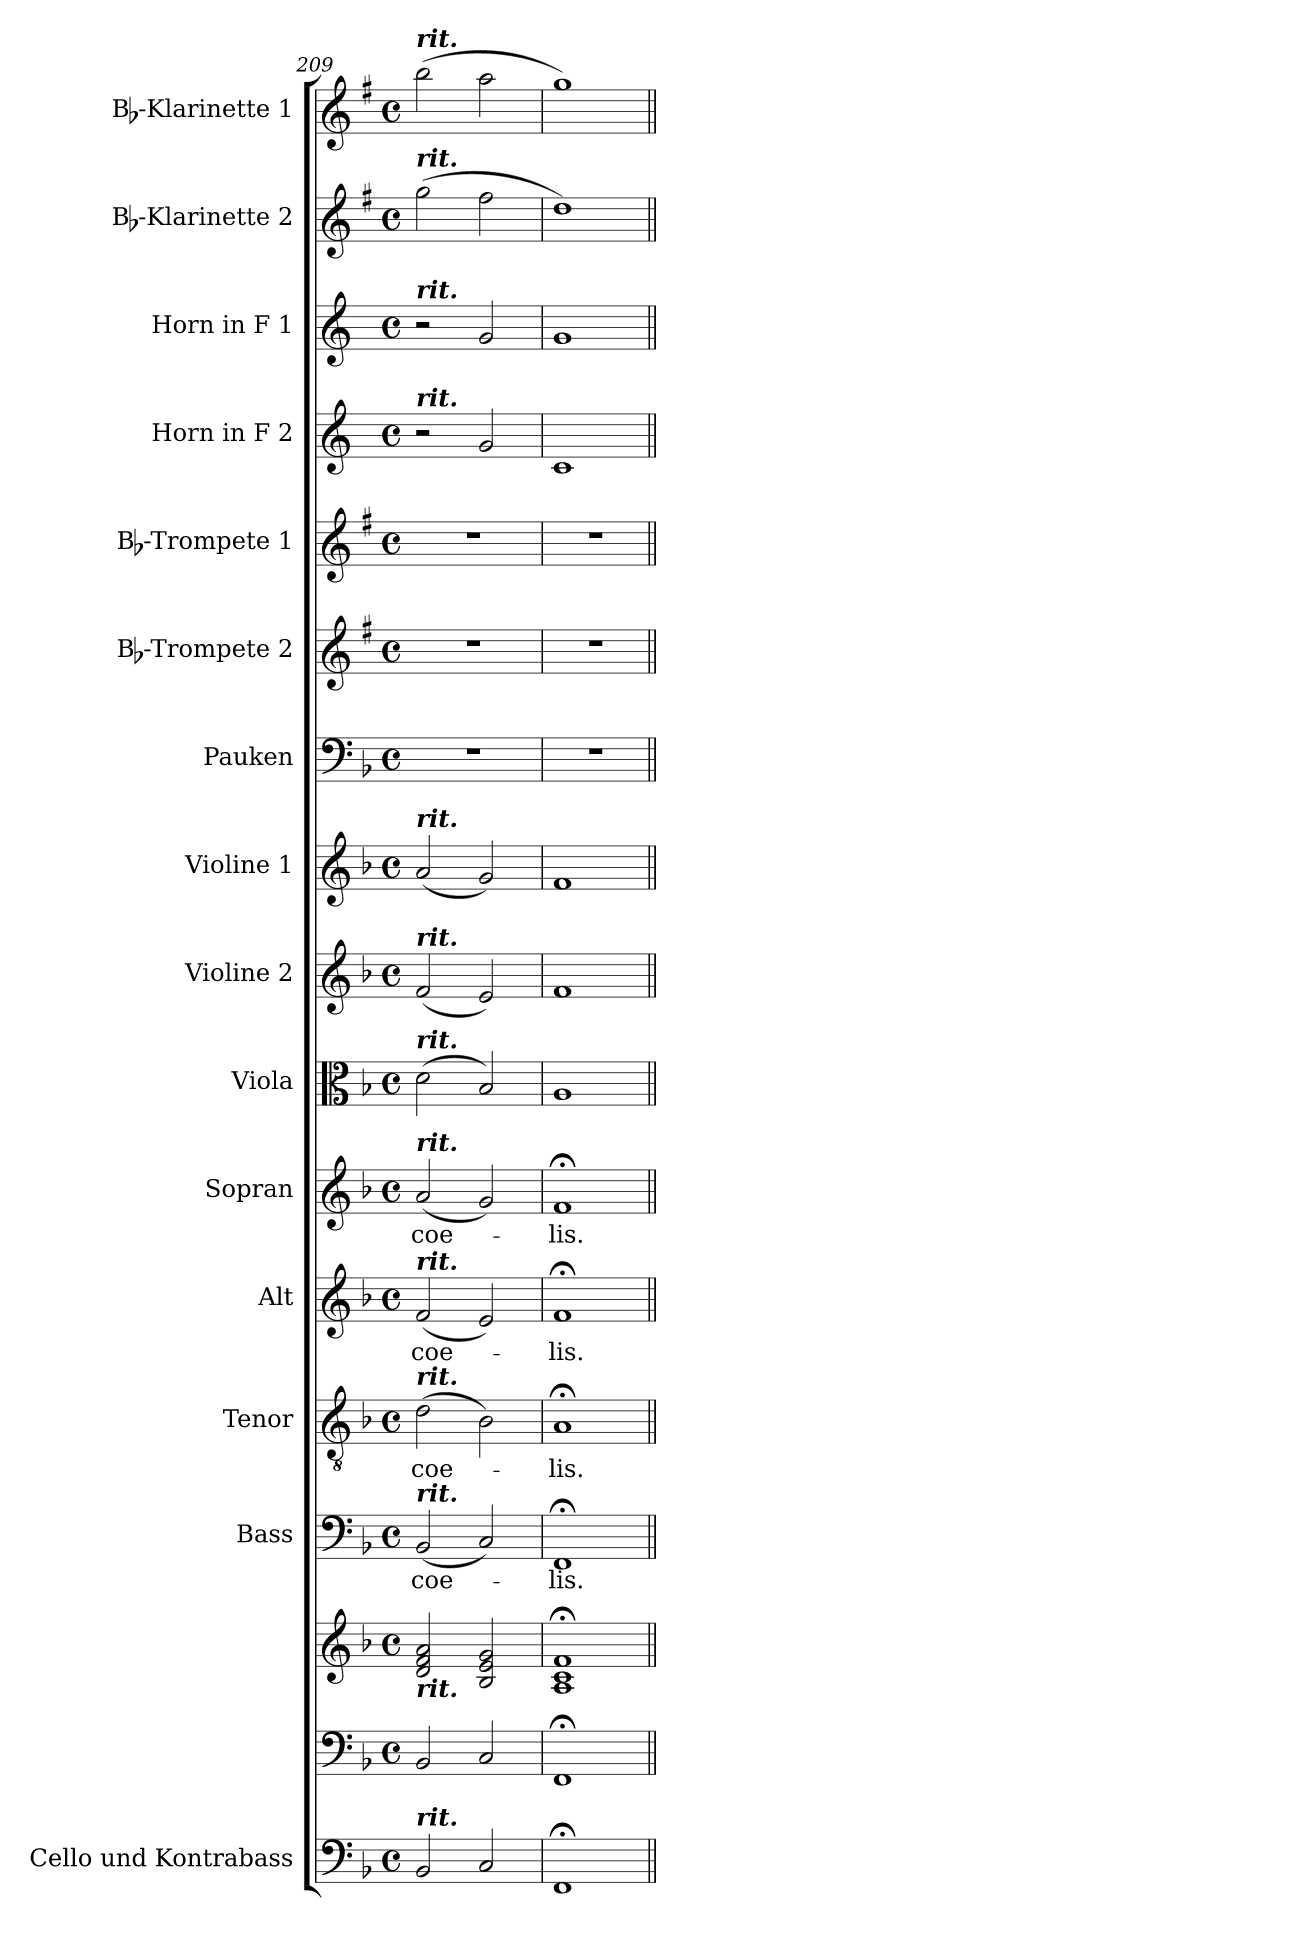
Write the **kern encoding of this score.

**kern	**kern	**kern	**kern	**text	**kern	**text	**kern	**text	**kern	**text	**kern	**kern	**kern	**kern	**kern	**kern	**kern	**kern	**kern	**kern
*part16	*part15	*part15	*part14	*part14	*part13	*part13	*part12	*part12	*part11	*part11	*part10	*part9	*part8	*part7	*part6	*part5	*part4	*part3	*part2	*part1
*staff17	*staff16	*staff15	*staff14	*staff14	*staff13	*staff13	*staff12	*staff12	*staff11	*staff11	*staff10	*staff9	*staff8	*staff7	*staff6	*staff5	*staff4	*staff3	*staff2	*staff1
*I"Cello und Kontrabass	*	*	*I"Bass	*	*I"Tenor	*	*I"Alt	*	*I"Sopran	*	*I"Viola	*I"Violine 2	*I"Violine 1	*I"Pauken	*I"Bb-Trompete 2	*I"Bb-Trompete 1	*I"Horn in F 2	*I"Horn in F 1	*I"Bb-Klarinette 2	*I"Bb-Klarinette 1
*I'Kb.	*	*	*I'B.	*	*I'T.	*	*I'A.	*	*I'S.	*	*I'Vla.	*I'Vl. 2	*I'Vl. 1	*I'Pk.	*I'Bb Trp. 2	*I'Bb Trp. 1	*	*	*I'Bb Kl. 2	*I'Bb Kl. 1
*clefF4	*clefF4	*clefG2	*clefF4	*	*clefGv2	*	*clefG2	*	*clefG2	*	*clefC3	*clefG2	*clefG2	*clefF4	*clefG2	*clefG2	*clefG2	*clefG2	*clefG2	*clefG2
*ITrd7c12	*	*	*	*	*	*	*	*	*	*	*	*	*	*	*ITrd1c2	*ITrd1c2	*ITrd4c7	*ITrd4c7	*ITrd1c2	*ITrd1c2
*k[b-]	*k[b-]	*k[b-]	*k[b-]	*	*k[b-]	*	*k[b-]	*	*k[b-]	*	*k[b-]	*k[b-]	*k[b-]	*k[b-]	*k[b-]	*k[b-]	*k[b-]	*k[b-]	*k[b-]	*k[b-]
*F:	*F:	*F:	*F:	*	*F:	*	*F:	*	*F:	*	*F:	*F:	*F:	*F:	*F:	*F:	*F:	*F:	*F:	*F:
*M4/4	*M4/4	*M4/4	*M4/4	*	*M4/4	*	*M4/4	*	*M4/4	*	*M4/4	*M4/4	*M4/4	*M4/4	*M4/4	*M4/4	*M4/4	*M4/4	*M4/4	*M4/4
*met(c)	*met(c)	*met(c)	*met(c)	*	*met(c)	*	*met(c)	*	*met(c)	*	*met(c)	*met(c)	*met(c)	*met(c)	*met(c)	*met(c)	*met(c)	*met(c)	*met(c)	*met(c)
=209	=209	=209	=209	=209	=209	=209	=209	=209	=209	=209	=209	=209	=209	=209	=209	=209	=209	=209	=209	=209
!	!	!	!	!	!	!	!	!	!	!	!	!	!	!	!	!	!	!	!	!LO:TX:a:Bi:t=rit.
!	!	!	!	!	!	!	!	!	!	!	!	!	!	!	!	!	!	!	!LO:TX:a:Bi:t=rit.	!
!	!	!	!	!	!	!	!	!	!	!	!	!	!	!	!	!	!	!LO:TX:a:Bi:t=rit.	!	!
!	!	!	!	!	!	!	!	!	!	!	!	!	!	!	!	!	!LO:TX:a:Bi:t=rit.	!	!	!
!	!	!	!	!	!	!	!	!	!	!	!	!	!LO:TX:a:Bi:t=rit.	!	!	!	!	!	!	!
!	!	!	!	!	!	!	!	!	!	!	!	!LO:TX:a:Bi:t=rit.	!	!	!	!	!	!	!	!
!	!	!	!	!	!	!	!	!	!	!	!LO:TX:a:Bi:t=rit.	!	!	!	!	!	!	!	!	!
!	!	!	!	!	!	!	!	!	!LO:TX:a:Bi:t=rit.	!	!	!	!	!	!	!	!	!	!	!
!	!	!	!	!	!	!	!LO:TX:a:Bi:t=rit.	!	!	!	!	!	!	!	!	!	!	!	!	!
!	!	!	!	!	!LO:TX:a:Bi:t=rit.	!	!	!	!	!	!	!	!	!	!	!	!	!	!	!
!	!	!	!LO:TX:a:Bi:t=rit.	!	!	!	!	!	!	!	!	!	!	!	!	!	!	!	!	!
!	!	!LO:TX:b:Bi:t=rit.	!	!	!	!	!	!	!	!	!	!	!	!	!	!	!	!	!	!
!LO:TX:a:Bi:t=rit.	!	!	!	!	!	!	!	!	!	!	!	!	!	!	!	!	!	!	!	!
!	!	!	!	!LO:LY:b	!	!LO:LY:b	!	!LO:LY:b	!	!LO:LY:b	!	!	!	!	!	!	!	!	!	!
2BBB-/	2BB-/	2d/ 2f/ 2a/	(<2BB-/	coe-	(>2d\	coe-	(<2f/	coe-	(<2a/	coe-	(>2d\	(<2f/	(<2a/	1r	1r	1r	2r	2r	(>2ff\	(>2aa\
2CC/	2C/	2B-/ 2e/ 2g/	2C/)	.	2B-\)	.	2e/)	.	2g/)	.	2B-/)	2e/)	2g/)	.	.	.	2c/	2c/	2ee\	2gg\
=210	=210	=210	=210	=210	=210	=210	=210	=210	=210	=210	=210	=210	=210	=210	=210	=210	=210	=210	=210	=210
!	!	!	!	!LO:LY:b	!	!LO:LY:b	!	!LO:LY:b	!	!LO:LY:b	!	!	!	!	!	!	!	!	!	!
1FFF;	1FF;	1A; 1c; 1f;	1FF;<	-lis.	1A;<	-lis.	1f;<	-lis.	1f;<	-lis.	1A	1f	1f	1r	1r	1r	1F	1c	1cc)	1ff)
=||	=||	=||	=||	=||	=||	=||	=||	=||	=||	=||	=||	=||	=||	=||	=||	=||	=||	=||	=||	=||
*-	*-	*-	*-	*-	*-	*-	*-	*-	*-	*-	*-	*-	*-	*-	*-	*-	*-	*-	*-	*-
